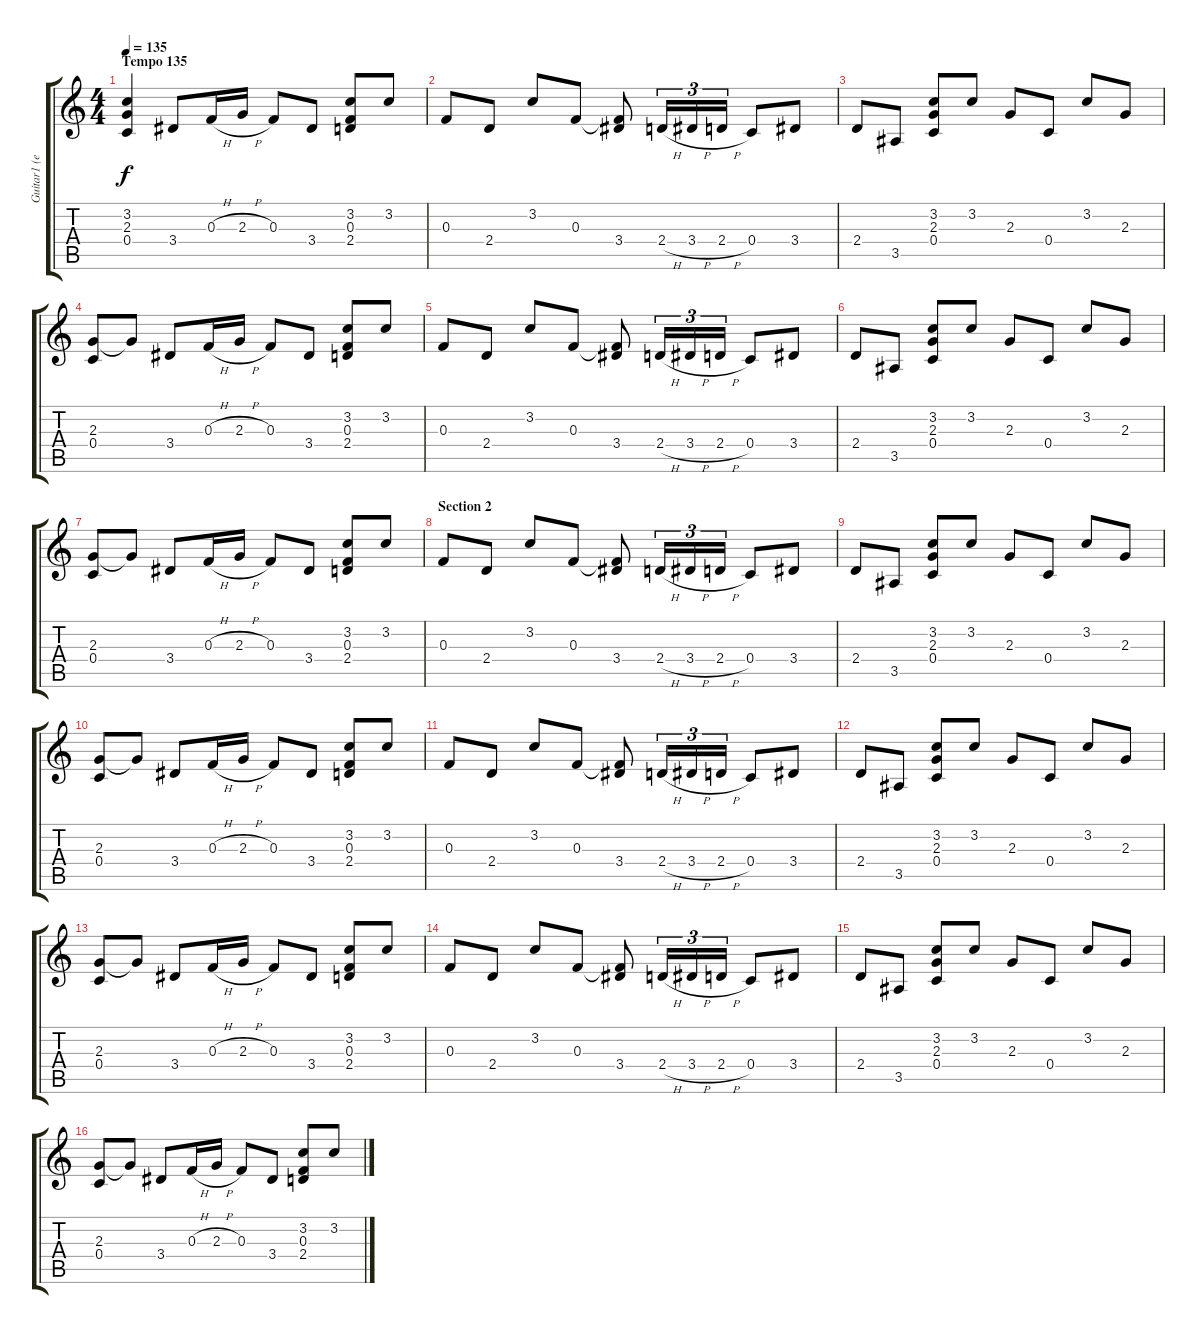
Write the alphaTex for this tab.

\track ("Guitar1 (esa)" "Guitar1 (e") {instrument acousticguitarsteel}
\staff {score tabs}
\tuning (D4 A3 F3 C3 G2 D2) {hide}
\ts (4 4)
\section ("" "Tempo 135")
\tempo 135
\clef g2
\ks c
(3.2 2.3 0.4).4{dy f instrument acousticguitarsteel} 3.4.8 0.3{h}.16{txt ""} 2.3{h}.16 0.3.8 3.4.8 (3.2 0.3 2.4).8 3.2.8 |
0.3.8 2.4.8 3.2.8 0.3.8 (0.3{t} 3.4).8 2.4{h}.16{tu (3 2)} 3.4{h}.16{tu (3 2)} 2.4{h}.16{tu (3 2)} 0.4.8 3.4.8 |
2.4.8 3.5.8 (3.2 2.3 0.4).8 3.2.8 2.3.8 0.4.8 3.2.8 2.3.8 |
(2.3 0.4).8 2.3{t}.8 3.4.8 0.3{h}.16 2.3{h}.16 0.3.8 3.4.8 (3.2 0.3 2.4).8 3.2.8 |
0.3.8 2.4.8 3.2.8 0.3.8 (0.3{t} 3.4).8 2.4{h}.16{tu (3 2)} 3.4{h}.16{tu (3 2)} 2.4{h}.16{tu (3 2)} 0.4.8 3.4.8 |
2.4.8 3.5.8 (3.2 2.3 0.4).8 3.2.8 2.3.8 0.4.8 3.2.8 2.3.8 |
\section ("" "")
(2.3 0.4).8 2.3{t}.8 3.4.8 0.3{h}.16 2.3{h}.16 0.3.8 3.4.8 (3.2 0.3 2.4).8 3.2.8 |
\section ("" "Section 2")
0.3.8 2.4.8 3.2.8 0.3.8 (0.3{t} 3.4).8 2.4{h}.16{tu (3 2)} 3.4{h}.16{tu (3 2)} 2.4{h}.16{tu (3 2)} 0.4.8 3.4.8 |
2.4.8 3.5.8 (3.2 2.3 0.4).8 3.2.8 2.3.8 0.4.8 3.2.8 2.3.8 |
(2.3 0.4).8 2.3{t}.8 3.4.8 0.3{h}.16 2.3{h}.16 0.3.8 3.4.8 (3.2 0.3 2.4).8 3.2.8 |
0.3.8 2.4.8 3.2.8 0.3.8 (0.3{t} 3.4).8 2.4{h}.16{tu (3 2)} 3.4{h}.16{tu (3 2)} 2.4{h}.16{tu (3 2)} 0.4.8 3.4.8 |
2.4.8 3.5.8 (3.2 2.3 0.4).8 3.2.8 2.3.8 0.4.8 3.2.8 2.3.8 |
(2.3 0.4).8 2.3{t}.8 3.4.8 0.3{h}.16 2.3{h}.16 0.3.8 3.4.8 (3.2 0.3 2.4).8 3.2.8 |
0.3.8 2.4.8 3.2.8 0.3.8 (0.3{t} 3.4).8 2.4{h}.16{tu (3 2)} 3.4{h}.16{tu (3 2)} 2.4{h}.16{tu (3 2)} 0.4.8 3.4.8 |
2.4.8 3.5.8 (3.2 2.3 0.4).8 3.2.8 2.3.8 0.4.8 3.2.8 2.3.8 |
(2.3 0.4).8 2.3{t}.8 3.4.8 0.3{h}.16 2.3{h}.16 0.3.8 3.4.8 (3.2 0.3 2.4).8 3.2.8
